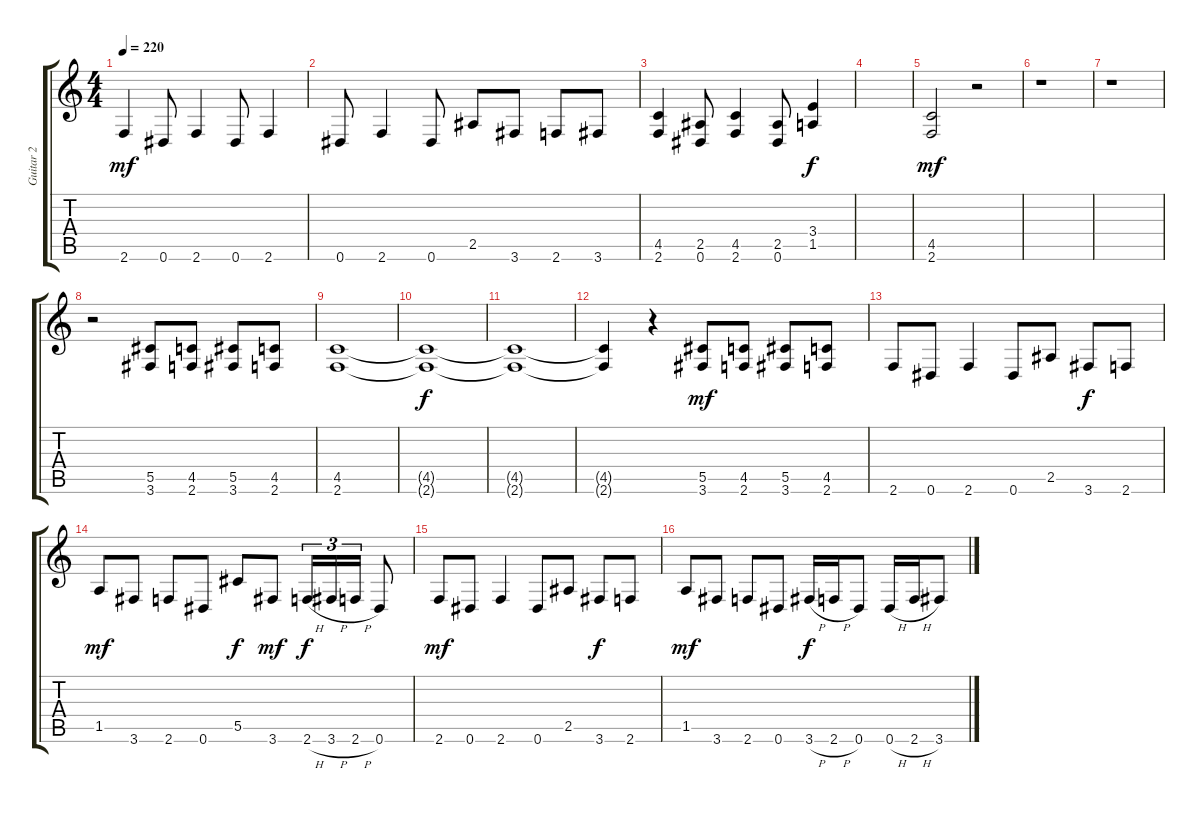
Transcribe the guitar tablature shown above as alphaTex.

\track ("Guitar 2" "Guitar 2") {instrument distortionguitar}
\staff {score tabs}
\tuning (Eb4 Bb3 Gb3 Db3 Ab2 Eb2) {hide}
\ts (4 4)
\tempo 220
\clef g2
\ks c
2.6.4{dy mf} 0.6.8 2.6.4 0.6.8 2.6.4 |
0.6.8 2.6.4 0.6.8 2.5.8 3.6.8 2.6.8 3.6.8 |
(4.5 2.6).4 (2.5 0.6).8 (4.5 2.6).4 (2.5 0.6).8 (3.4 1.5).4{dy f} |
|
(4.5 2.6).2{dy mf} r.2 |
r.1 |
r.1 |
r.2 (5.5 3.6).8 (4.5 2.6).8 (5.5 3.6).8 (4.5 2.6).8 |
(4.5 2.6).1 |
(4.5{t} 2.6{t}).1{dy f} |
(4.5{t} 2.6{t}).1 |
(4.5{t} 2.6{t}).4 r.4 (5.5 3.6).8{dy mf} (4.5 2.6).8 (5.5 3.6).8 (4.5 2.6).8 |
2.6.8 0.6.8 2.6.4 0.6.8 2.5.8 3.6.8{dy f} 2.6.8 |
1.5.8{dy mf} 3.6.8 2.6.8 0.6.8 5.5.8{dy f} 3.6.8{dy mf} 2.6{h}.16{tu (3 2) dy f} 3.6{h}.16{tu (3 2)} 2.6{h}.16{tu (3 2)} 0.6.8 |
2.6.8{dy mf} 0.6.8 2.6.4 0.6.8 2.5.8 3.6.8{dy f} 2.6.8 |
1.5.8{dy mf} 3.6.8 2.6.8 0.6.8 3.6{h}.16{dy f} 2.6{h}.16 0.6.8 0.6{h}.16 2.6{h}.16 3.6.8
